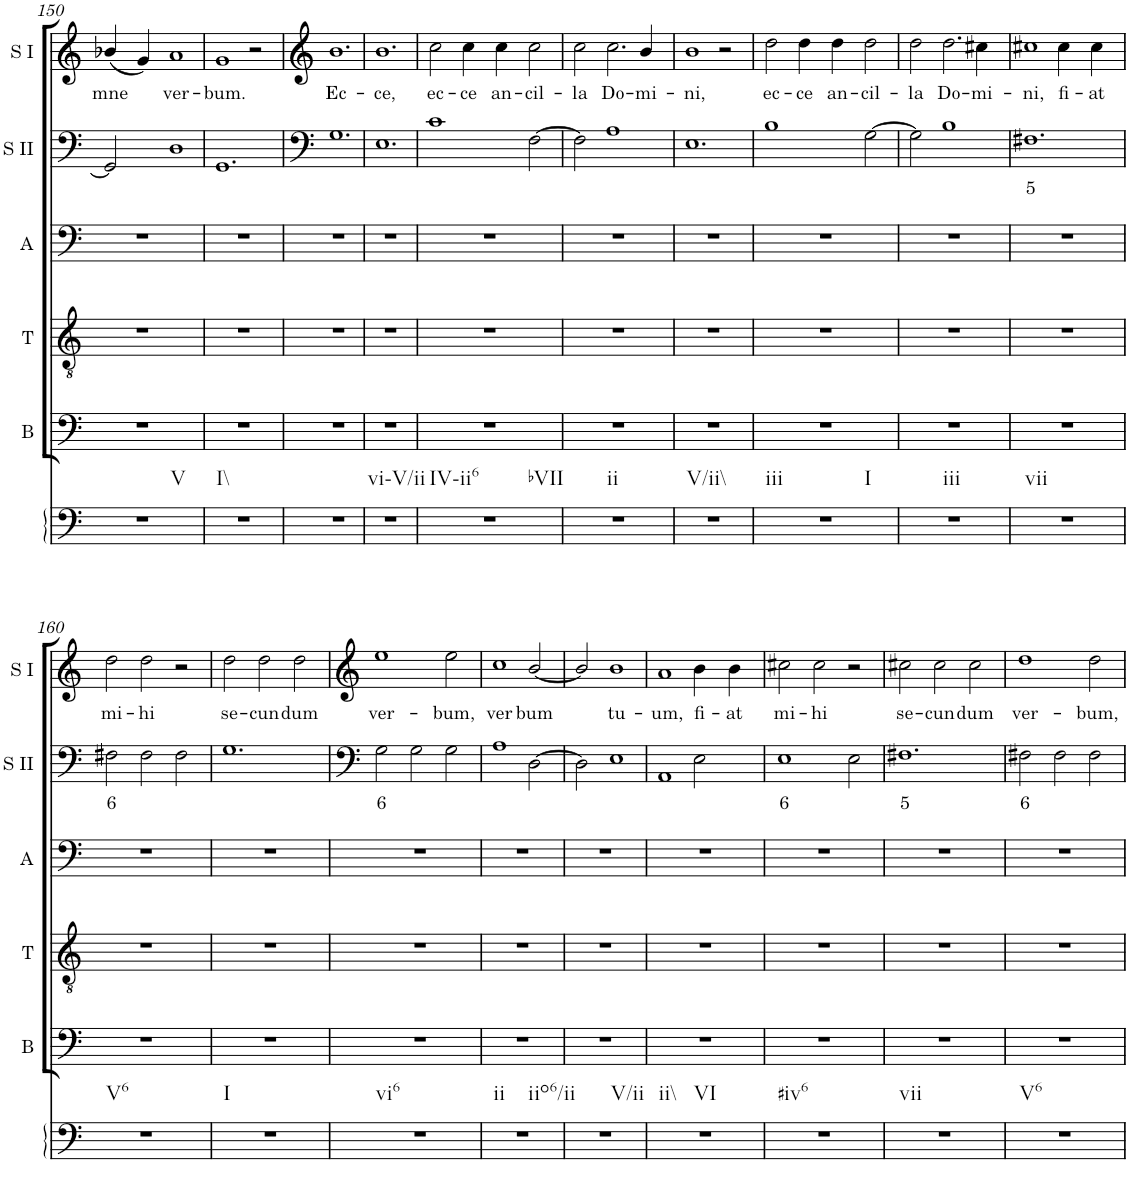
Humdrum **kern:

**kern	**kern	**kern	**kern	**kern	**text	**kern	**text
*part6	*part5	*part4	*part3	*part2	*part2	*part1	*part1
*staff6	*staff5	*staff4	*staff3	*staff2	*staff2	*staff1	*staff1
*I"Continuo	*I"Bass	*I"Tenor	*I"Alto	*I"Soprano II	*	*I"Soprano I	*
*	*I'B	*I'T	*I'A	*I'S II	*	*I'S I	*
!!LO:PB:g=z
*clefF4	*clefF4	*clefGv2	*clefG2	*clefG2	*	*clefG2	*
*k[]	*k[]	*k[]	*k[]	*k[]	*	*k[]	*
*M3/2	*M3/2	*M3/2	*M3/2	*M3/2	*	*M3/2	*
=150	=150	=150	=150	=150	=150	=150	=150
!LO:TX:b:t=V	!	!	!	!	!	!	!
!	!	!	!	!	!	!	!LO:LY:b
1.r	1.r	1.r	1.r	2GG/]	.	(4b-X/	mne
.	.	.	.	.	.	4g/)	.
!	!	!	!	!	!	!	!LO:LY:b
.	.	.	.	1D	.	1a	ver-
=151	=151	=151	=151	=151	=151	=151	=151
!LO:TX:b:t=I\\	!	!	!	!	!	!	!
!	!	!	!	!	!	!	!LO:LY:b
1.r	1.r	1.r	1.r	1.GG	.	1g	bum.
.	.	.	.	.	.	2r	.
=152	=152	=152	=152	=152	=152	=152	=152
!	!	!	!	!	!	!	!LO:LY:b
1.r	1.r	1.r	1.r	1.G	.	1.b	Ec-
=153	=153	=153	=153	=153	=153	=153	=153
!LO:TX:b:t=vi-V/ii	!	!	!	!	!	!	!
!	!	!	!	!	!	!	!LO:LY:b
1.r	1.r	1.r	1.r	1.E	.	1.b	ce,
=154	=154	=154	=154	=154	=154	=154	=154
!LO:TX:b:t=IV-ii6	!	!	!	!	!	!	!
!LO:TX:b:t=bVII	!	!	!	!	!	!	!
!	!	!	!	!	!	!	!LO:LY:b
1.r	1.r	1.r	1.r	1c	.	2cc\	ec-
!	!	!	!	!	!	!	!LO:LY:b
.	.	.	.	.	.	4cc\	ce
!	!	!	!	!	!	!	!LO:LY:b
.	.	.	.	.	.	4cc\	an-
!	!	!	!	!	!	!	!LO:LY:b
.	.	.	.	[2F\	.	2cc\	cil-
=155	=155	=155	=155	=155	=155	=155	=155
!LO:TX:b:t=ii	!	!	!	!	!	!	!
!	!	!	!	!	!	!	!LO:LY:b
1.r	1.r	1.r	1.r	2F\]	.	2cc\	la
!	!	!	!	!	!	!	!LO:LY:b
.	.	.	.	1A	.	2.cc\	Do-
!	!	!	!	!	!	!	!LO:LY:b
.	.	.	.	.	.	4b/	mi-
=156	=156	=156	=156	=156	=156	=156	=156
!LO:TX:b:t=V/ii\\	!	!	!	!	!	!	!
!	!	!	!	!	!	!	!LO:LY:b
1.r	1.r	1.r	1.r	1.E	.	1b	ni,
.	.	.	.	.	.	2r	.
=157	=157	=157	=157	=157	=157	=157	=157
!LO:TX:b:t=iii	!	!	!	!	!	!	!
!LO:TX:b:t=I	!	!	!	!	!	!	!
!	!	!	!	!	!	!	!LO:LY:b
1.r	1.r	1.r	1.r	1B	.	2dd\	ec-
!	!	!	!	!	!	!	!LO:LY:b
.	.	.	.	.	.	4dd\	ce
!	!	!	!	!	!	!	!LO:LY:b
.	.	.	.	.	.	4dd\	an-
!	!	!	!	!	!	!	!LO:LY:b
.	.	.	.	[2G\	.	2dd\	cil-
=158	=158	=158	=158	=158	=158	=158	=158
!LO:TX:b:t=iii	!	!	!	!	!	!	!
!	!	!	!	!	!	!	!LO:LY:b
1.r	1.r	1.r	1.r	2G\]	.	2dd\	la
!	!	!	!	!	!	!	!LO:LY:b
.	.	.	.	1B	.	2.dd\	Do-
!	!	!	!	!	!	!	!LO:LY:b
.	.	.	.	.	.	4cc#X\	mi-
=159	=159	=159	=159	=159	=159	=159	=159
!LO:TX:b:t=vii	!	!	!	!	!	!	!
!	!	!	!	!	!LO:LY:b	!	!LO:LY:b
1.r	1.r	1.r	1.r	1.F#X	5	1cc#X	ni,
!	!	!	!	!	!	!	!LO:LY:b
.	.	.	.	.	.	4cc#\	fi-
!	!	!	!	!	!	!	!LO:LY:b
.	.	.	.	.	.	4cc#\	at
!!LO:LB:g=z
=160	=160	=160	=160	=160	=160	=160	=160
!LO:TX:b:t=V6	!	!	!	!	!	!	!
!	!	!	!	!	!LO:LY:b	!	!LO:LY:b
1.r	1.r	1.r	1.r	2F#X\	6	2dd\	mi-
!	!	!	!	!	!	!	!LO:LY:b
.	.	.	.	2F#\	.	2dd\	hi
.	.	.	.	2F#\	.	2r	.
=161	=161	=161	=161	=161	=161	=161	=161
!LO:TX:b:t=I	!	!	!	!	!	!	!
!	!	!	!	!	!	!	!LO:LY:b
1.r	1.r	1.r	1.r	1.G	.	2dd\	se-
!	!	!	!	!	!	!	!LO:LY:b
.	.	.	.	.	.	2dd\	cun-
!	!	!	!	!	!	!	!LO:LY:b
.	.	.	.	.	.	2dd\	dum
=162	=162	=162	=162	=162	=162	=162	=162
!LO:TX:b:t=vi6	!	!	!	!	!	!	!
!	!	!	!	!	!LO:LY:b	!	!LO:LY:b
1.r	1.r	1.r	1.r	2G\	6	1ee	ver-
.	.	.	.	2G\	.	.	.
!	!	!	!	!	!	!	!LO:LY:b
.	.	.	.	2G\	.	2ee\	bum,
=163	=163	=163	=163	=163	=163	=163	=163
!LO:TX:b:t=ii	!	!	!	!	!	!	!
!LO:TX:b:t=iio6/ii	!	!	!	!	!	!	!
!	!	!	!	!	!	!	!LO:LY:b
1.r	1.r	1.r	1.r	1A	.	1cc	ver-
!	!	!	!	!	!	!	!LO:LY:b
.	.	.	.	[2D\	.	[2b/	bum
=164	=164	=164	=164	=164	=164	=164	=164
!LO:TX:b:t=V/ii	!	!	!	!	!	!	!
1.r	1.r	1.r	1.r	2D\]	.	2b/]	.
!	!	!	!	!	!	!	!LO:LY:b
.	.	.	.	1E	.	1b	tu-
=165	=165	=165	=165	=165	=165	=165	=165
!LO:TX:b:t=ii\\	!	!	!	!	!	!	!
!LO:TX:b:t=VI	!	!	!	!	!	!	!
!	!	!	!	!	!	!	!LO:LY:b
1.r	1.r	1.r	1.r	1AA	.	1a	um,
!	!	!	!	!	!	!	!LO:LY:b
.	.	.	.	2E\	.	4b\	fi-
!	!	!	!	!	!	!	!LO:LY:b
.	.	.	.	.	.	4b\	at
=166	=166	=166	=166	=166	=166	=166	=166
!LO:TX:b:t=#iv6	!	!	!	!	!	!	!
!	!	!	!	!	!LO:LY:b	!	!LO:LY:b
1.r	1.r	1.r	1.r	1E	6	2cc#X\	mi-
!	!	!	!	!	!	!	!LO:LY:b
.	.	.	.	.	.	2cc#\	hi
.	.	.	.	2E\	.	2r	.
=167	=167	=167	=167	=167	=167	=167	=167
!LO:TX:b:t=vii	!	!	!	!	!	!	!
!	!	!	!	!	!LO:LY:b	!	!LO:LY:b
1.r	1.r	1.r	1.r	1.F#X	5	2cc#X\	se-
!	!	!	!	!	!	!	!LO:LY:b
.	.	.	.	.	.	2cc#\	cun-
!	!	!	!	!	!	!	!LO:LY:b
.	.	.	.	.	.	2cc#\	dum
=168	=168	=168	=168	=168	=168	=168	=168
!LO:TX:b:t=V6	!	!	!	!	!	!	!
!	!	!	!	!	!LO:LY:b	!	!LO:LY:b
1.r	1.r	1.r	1.r	2F#X\	6	1dd	ver-
.	.	.	.	2F#\	.	.	.
!	!	!	!	!	!	!	!LO:LY:b
.	.	.	.	2F#\	.	2dd\	bum,
=	=	=	=	=	=	=	=
*-	*-	*-	*-	*-	*-	*-	*-
